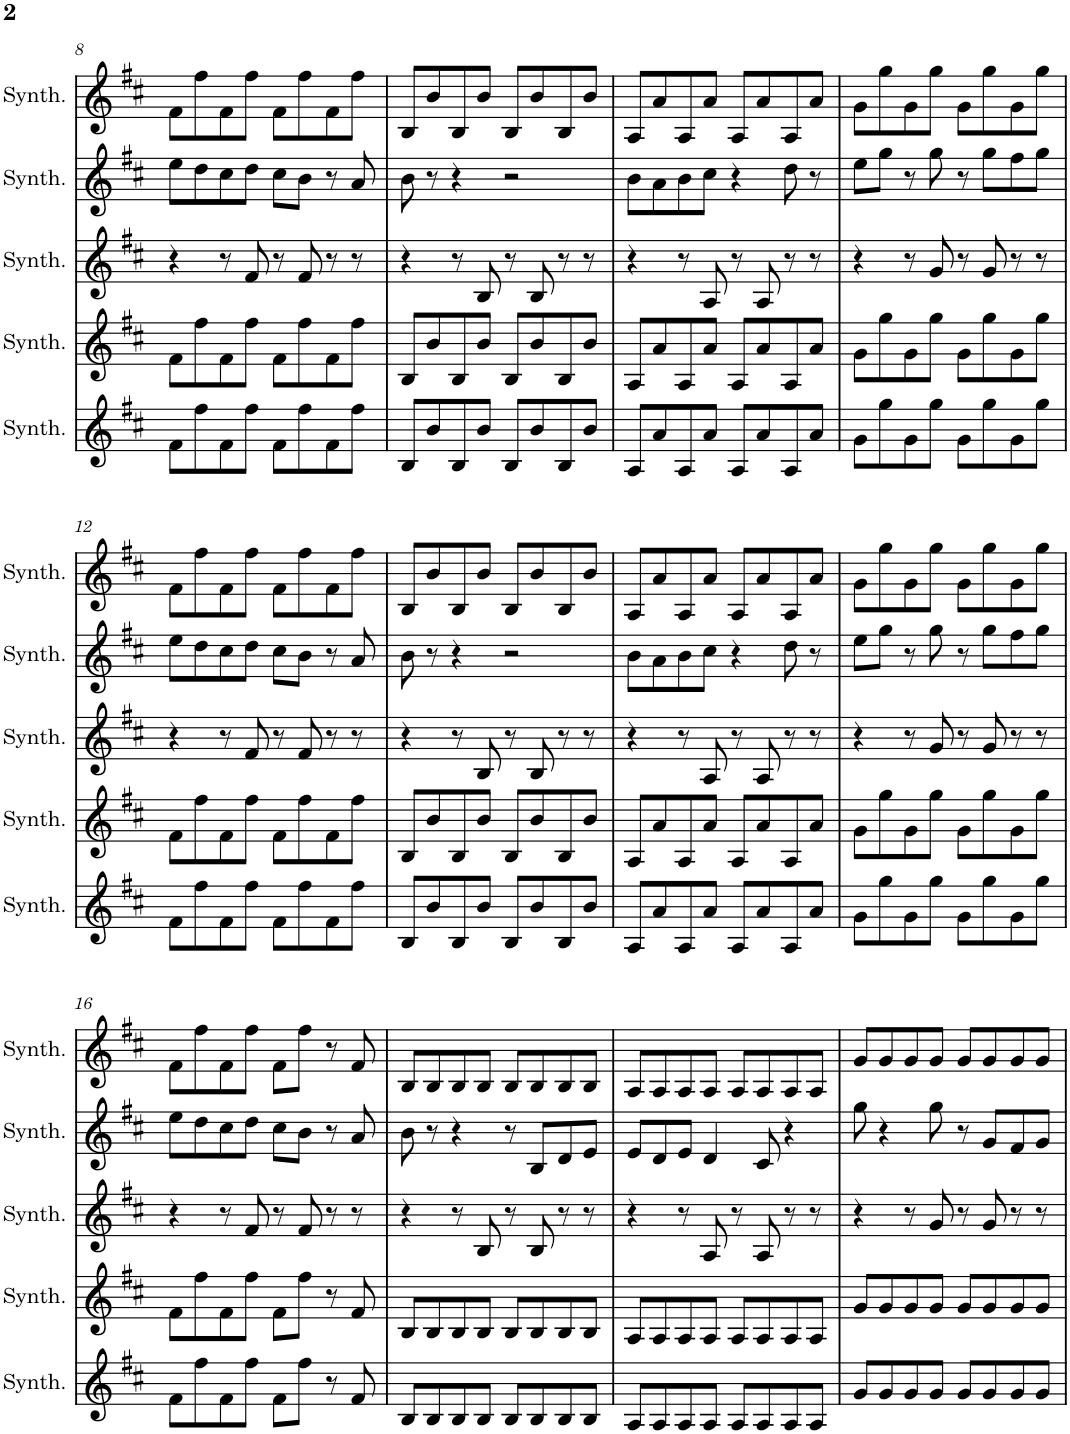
**kern	**kern	**kern	**kern	**kern
*part5	*part4	*part3	*part2	*part1
*staff5	*staff4	*staff3	*staff2	*staff1
*I"Saw Synthesizer	*I"Saw Synthesizer	*I"Saw Synthesizer	*I"Saw Synthesizer	*I"Saw Synthesizer
*I'Synth.	*I'Synth.	*I'Synth.	*I'Synth.	*I'Synth.
!!LO:PB:g=z
*clefG2	*clefG2	*clefG2	*clefG2	*clefG2
*k[f#c#]	*k[f#c#]	*k[f#c#]	*k[f#c#]	*k[f#c#]
*M4/4	*M4/4	*M4/4	*M4/4	*M4/4
=8	=8	=8	=8	=8
8f#\L	8f#\L	4r	8ee\L	8f#\L
8ff#\	8ff#\	.	8dd\	8ff#\
8f#\	8f#\	8r	8cc#\	8f#\
8ff#\J	8ff#\J	8f#/	8dd\J	8ff#\J
8f#\L	8f#\L	8r	8cc#\L	8f#\L
8ff#\	8ff#\	8f#/	8b\J	8ff#\
8f#\	8f#\	8r	8r	8f#\
8ff#\J	8ff#\J	8r	8a/	8ff#\J
=9	=9	=9	=9	=9
8B/L	8B/L	4r	8b\	8B/L
8b/	8b/	.	8r	8b/
8B/	8B/	8r	4r	8B/
8b/J	8b/J	8B/	.	8b/J
8B/L	8B/L	8r	2r	8B/L
8b/	8b/	8B/	.	8b/
8B/	8B/	8r	.	8B/
8b/J	8b/J	8r	.	8b/J
=10	=10	=10	=10	=10
8A/L	8A/L	4r	8b\L	8A/L
8a/	8a/	.	8a\	8a/
8A/	8A/	8r	8b\	8A/
8a/J	8a/J	8A/	8cc#\J	8a/J
8A/L	8A/L	8r	4r	8A/L
8a/	8a/	8A/	.	8a/
8A/	8A/	8r	8dd\	8A/
8a/J	8a/J	8r	8r	8a/J
=11	=11	=11	=11	=11
8g\L	8g\L	4r	8ee\L	8g\L
8gg\	8gg\	.	8gg\J	8gg\
8g\	8g\	8r	8r	8g\
8gg\J	8gg\J	8g/	8gg\	8gg\J
8g\L	8g\L	8r	8r	8g\L
8gg\	8gg\	8g/	8gg\L	8gg\
8g\	8g\	8r	8ff#\	8g\
8gg\J	8gg\J	8r	8gg\J	8gg\J
!!LO:LB:g=z
=12	=12	=12	=12	=12
8f#\L	8f#\L	4r	8ee\L	8f#\L
8ff#\	8ff#\	.	8dd\	8ff#\
8f#\	8f#\	8r	8cc#\	8f#\
8ff#\J	8ff#\J	8f#/	8dd\J	8ff#\J
8f#\L	8f#\L	8r	8cc#\L	8f#\L
8ff#\	8ff#\	8f#/	8b\J	8ff#\
8f#\	8f#\	8r	8r	8f#\
8ff#\J	8ff#\J	8r	8a/	8ff#\J
=13	=13	=13	=13	=13
8B/L	8B/L	4r	8b\	8B/L
8b/	8b/	.	8r	8b/
8B/	8B/	8r	4r	8B/
8b/J	8b/J	8B/	.	8b/J
8B/L	8B/L	8r	2r	8B/L
8b/	8b/	8B/	.	8b/
8B/	8B/	8r	.	8B/
8b/J	8b/J	8r	.	8b/J
=14	=14	=14	=14	=14
8A/L	8A/L	4r	8b\L	8A/L
8a/	8a/	.	8a\	8a/
8A/	8A/	8r	8b\	8A/
8a/J	8a/J	8A/	8cc#\J	8a/J
8A/L	8A/L	8r	4r	8A/L
8a/	8a/	8A/	.	8a/
8A/	8A/	8r	8dd\	8A/
8a/J	8a/J	8r	8r	8a/J
=15	=15	=15	=15	=15
8g\L	8g\L	4r	8ee\L	8g\L
8gg\	8gg\	.	8gg\J	8gg\
8g\	8g\	8r	8r	8g\
8gg\J	8gg\J	8g/	8gg\	8gg\J
8g\L	8g\L	8r	8r	8g\L
8gg\	8gg\	8g/	8gg\L	8gg\
8g\	8g\	8r	8ff#\	8g\
8gg\J	8gg\J	8r	8gg\J	8gg\J
!!LO:LB:g=z
=16	=16	=16	=16	=16
8f#\L	8f#\L	4r	8ee\L	8f#\L
8ff#\	8ff#\	.	8dd\	8ff#\
8f#\	8f#\	8r	8cc#\	8f#\
8ff#\J	8ff#\J	8f#/	8dd\J	8ff#\J
8f#\L	8f#\L	8r	8cc#\L	8f#\L
8ff#\J	8ff#\J	8f#/	8b\J	8ff#\J
8r	8r	8r	8r	8r
8f#/	8f#/	8r	8a/	8f#/
=17	=17	=17	=17	=17
8B/L	8B/L	4r	8b\	8B/L
8B/	8B/	.	8r	8B/
8B/	8B/	8r	4r	8B/
8B/J	8B/J	8B/	.	8B/J
8B/L	8B/L	8r	8r	8B/L
8B/	8B/	8B/	8B/L	8B/
8B/	8B/	8r	8d/	8B/
8B/J	8B/J	8r	8e/J	8B/J
=18	=18	=18	=18	=18
8A/L	8A/L	4r	8e/L	8A/L
8A/	8A/	.	8d/	8A/
8A/	8A/	8r	8e/J	8A/
8A/J	8A/J	8A/	4d/	8A/J
8A/L	8A/L	8r	.	8A/L
8A/	8A/	8A/	8c#/	8A/
8A/	8A/	8r	4r	8A/
8A/J	8A/J	8r	.	8A/J
=19	=19	=19	=19	=19
8g/L	8g/L	4r	8gg\	8g/L
8g/	8g/	.	4r	8g/
8g/	8g/	8r	.	8g/
8g/J	8g/J	8g/	8gg\	8g/J
8g/L	8g/L	8r	8r	8g/L
8g/	8g/	8g/	8g/L	8g/
8g/	8g/	8r	8f#/	8g/
8g/J	8g/J	8r	8g/J	8g/J
=	=	=	=	=
*-	*-	*-	*-	*-
